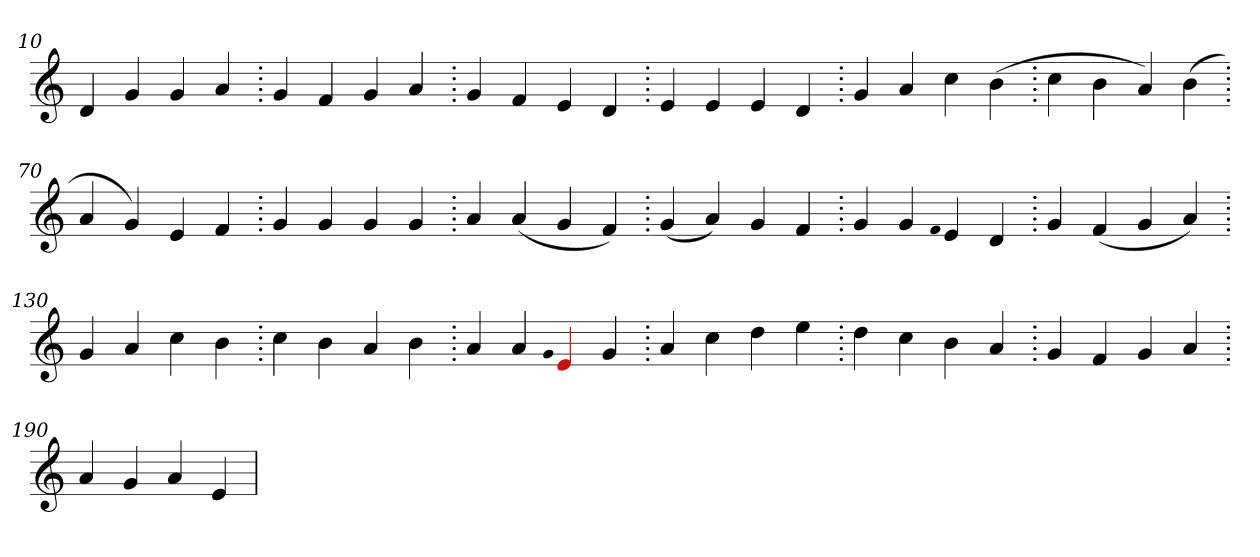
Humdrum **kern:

**kern
*part1
*staff1
*clefG2
=10.
4d
4g
4g
4a
=20.
4g
4f
4g
4a
=30.
4g
4f
4e
4d
=40.
4e
4e
4e
4d
=50.
4g
4a
4cc
(>4b
=60.
4cc
4b
4a)
(>4b
=70.
4a
4g)
4e
4f
=80.
4g
4g
4g
4g
=90.
4a
(>4a
4g
4f)
=100.
(>4g
4a)
4g
4f
=110.
4g
4g
qqf
4e
4d
=120.
4g
(>4f
4g
4a)
=130.
4g
4a
4cc
4b
=140.
4cc
4b
4a
4b
=150.
4a
4a
qqg
4Re
4g
=160.
4a
4cc
4dd
4ee
=170.
4dd
4cc
4b
4a
=180.
4g
4f
4g
4a
=190.
4a
4g
4a
4e
=
*-
